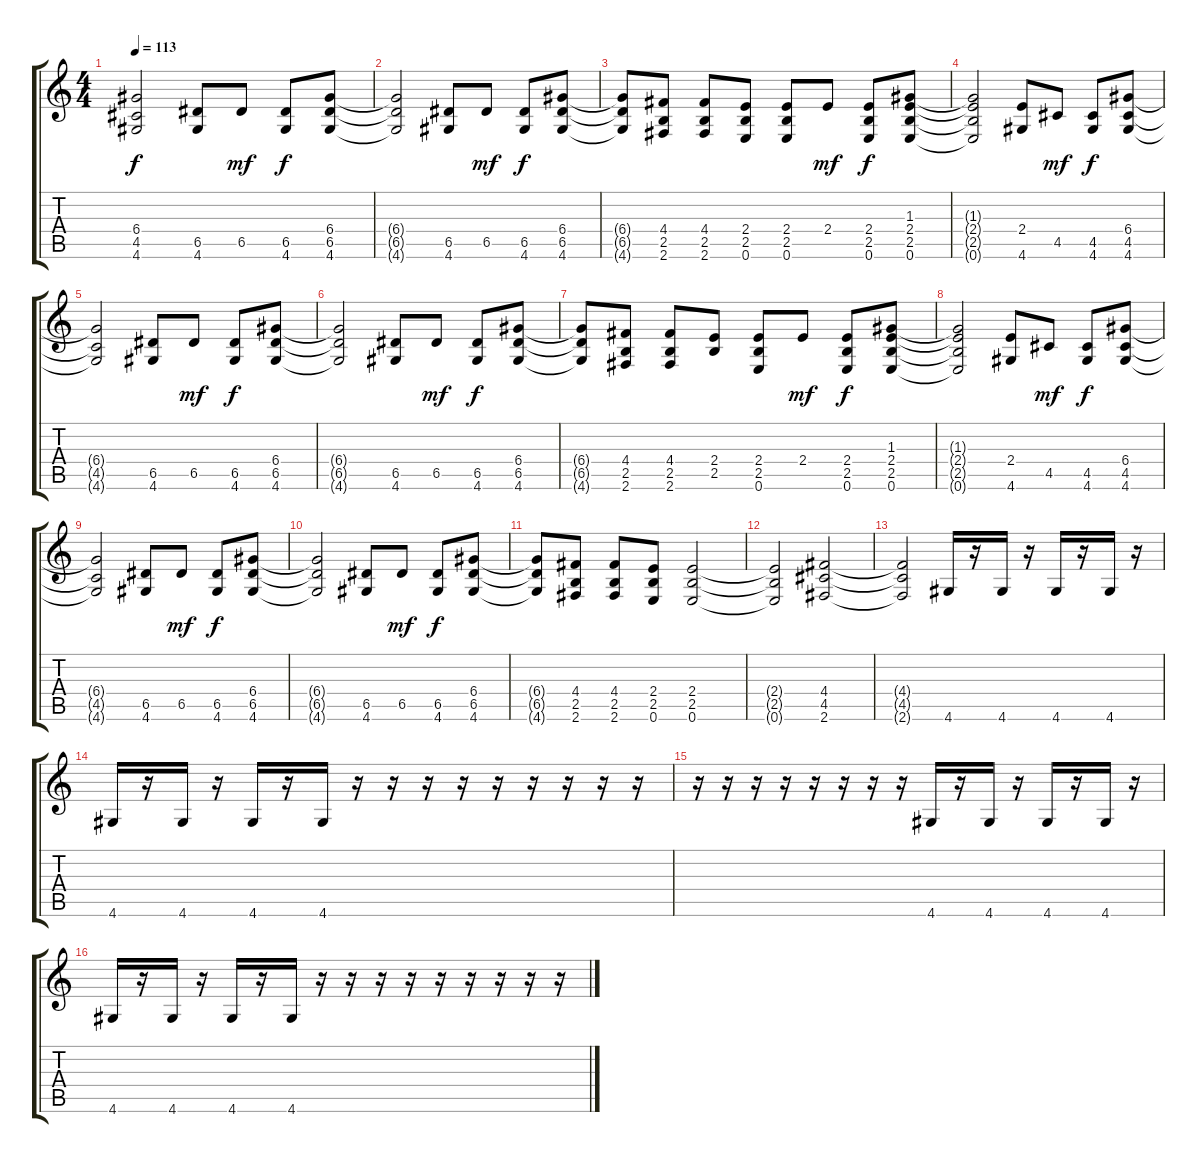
\track "" {instrument distortionguitar}
\staff {score tabs}
\tuning (E4 B3 G3 D3 A2 E2) {hide}
\ts (4 4)
\tempo 113
\clef g2
\ks c
(6.4{t} 4.5{t} 4.6{t}).2{dy f} (6.5 4.6).8 6.5.8{dy mf} (6.5 4.6).8{dy f} (6.4 6.5 4.6).8 |
(6.4{t} 6.5{t} 4.6{t}).2 (6.5 4.6).8 6.5.8{dy mf} (6.5 4.6).8{dy f} (6.4 6.5 4.6).8 |
(6.4{t} 6.5{t} 4.6{t}).8 (4.4 2.5 2.6).8 (4.4 2.5 2.6).8 (2.4 2.5 0.6).8 (2.4 2.5 0.6).8 2.4.8{dy mf} (2.4 2.5 0.6).8{dy f} (1.3 2.4 2.5 0.6).8 |
(1.3{t} 2.4{t} 2.5{t} 0.6{t}).2 (2.4 4.6).8 4.5.8{dy mf} (4.5 4.6).8{dy f} (6.4 4.5 4.6).8 |
(6.4{t} 4.5{t} 4.6{t}).2 (6.5 4.6).8 6.5.8{dy mf} (6.5 4.6).8{dy f} (6.4 6.5 4.6).8 |
(6.4{t} 6.5{t} 4.6{t}).2 (6.5 4.6).8 6.5.8{dy mf} (6.5 4.6).8{dy f} (6.4 6.5 4.6).8 |
(6.4{t} 6.5{t} 4.6{t}).8 (4.4 2.5 2.6).8 (4.4 2.5 2.6).8 (2.4 2.5).8 (2.4 2.5 0.6).8 2.4.8{dy mf} (2.4 2.5 0.6).8{dy f} (1.3 2.4 2.5 0.6).8 |
(1.3{t} 2.4{t} 2.5{t} 0.6{t}).2 (2.4 4.6).8 4.5.8{dy mf} (4.5 4.6).8{dy f} (6.4 4.5 4.6).8 |
(6.4{t} 4.5{t} 4.6{t}).2 (6.5 4.6).8 6.5.8{dy mf} (6.5 4.6).8{dy f} (6.4 6.5 4.6).8 |
(6.4{t} 6.5{t} 4.6{t}).2 (6.5 4.6).8 6.5.8{dy mf} (6.5 4.6).8{dy f} (6.4 6.5 4.6).8 |
(6.4{t} 6.5{t} 4.6{t}).8 (4.4 2.5 2.6).8 (4.4 2.5 2.6).8 (2.4 2.5 0.6).8 (2.4 2.5 0.6).2 |
(2.4{t} 2.5{t} 0.6{t}).2 (4.4 4.5 2.6).2 |
(4.4{t} 4.5{t} 2.6{t}).2 4.6.16 r.16 4.6.16 r.16 4.6.16 r.16 4.6.16 r.16 |
4.6.16 r.16 4.6.16 r.16 4.6.16 r.16 4.6.16 r.16 r.16 r.16 r.16 r.16 r.16 r.16 r.16 r.16 |
r.16 r.16 r.16 r.16 r.16 r.16 r.16 r.16 4.6.16 r.16 4.6.16 r.16 4.6.16 r.16 4.6.16 r.16 |
4.6.16 r.16 4.6.16 r.16 4.6.16 r.16 4.6.16 r.16 r.16 r.16 r.16 r.16 r.16 r.16 r.16 r.16
